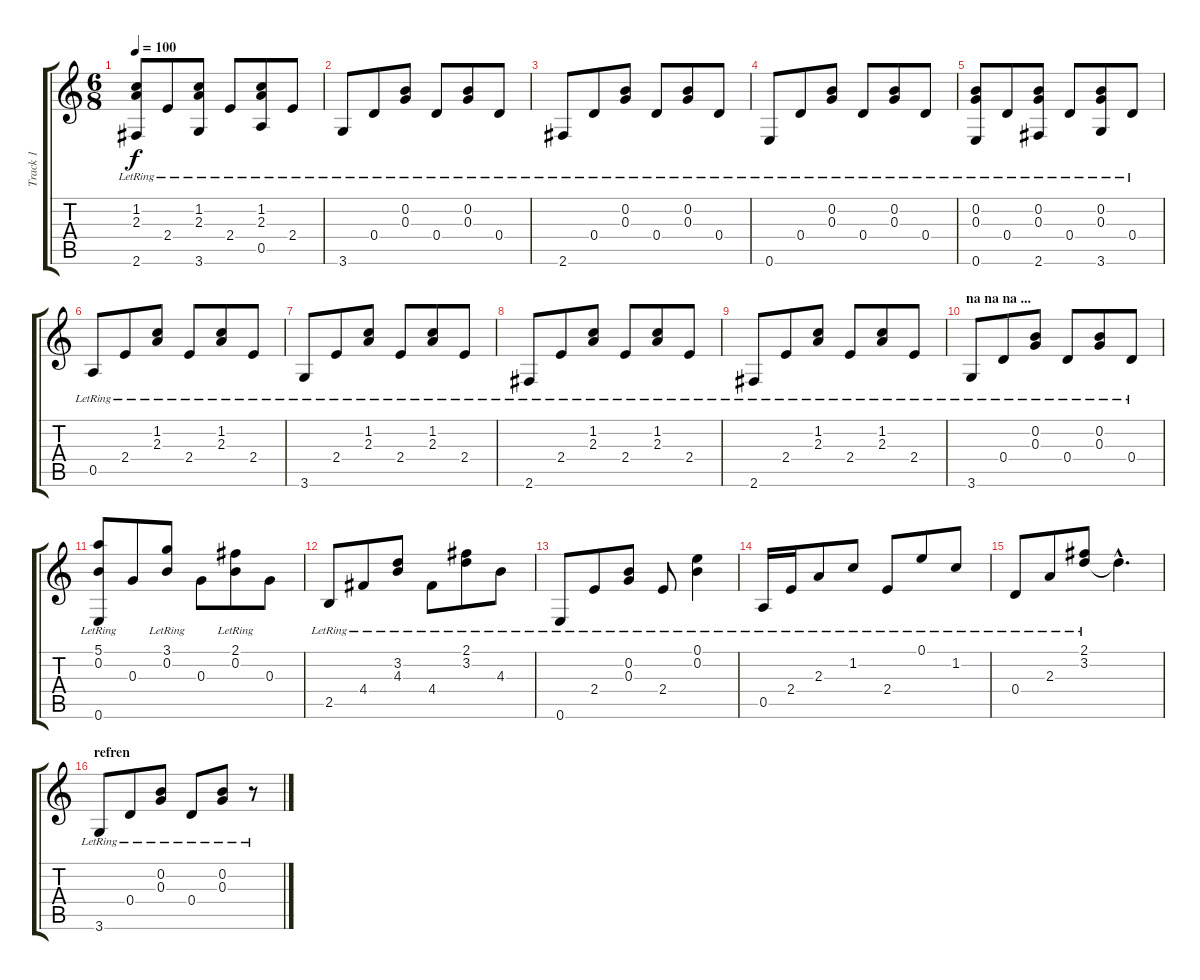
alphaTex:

\track ("Track 1" "Track 1") {instrument acousticguitarnylon}
\staff {score tabs}
\tuning (E4 B3 G3 D3 A2 E2) {hide}
\ts (6 8)
\tempo 100
\clef g2
\ks c
(1.2{lr} 2.3{lr} 2.6{lr}).8{dy f} 2.4{lr}.8 (1.2{lr} 2.3{lr} 3.6{lr}).8 2.4{lr}.8 (1.2{lr} 2.3{lr} 0.5{lr}).8 2.4{lr}.8 |
3.6{lr}.8 0.4{lr}.8 (0.2{lr} 0.3{lr}).8 0.4{lr}.8 (0.2{lr} 0.3{lr}).8 0.4{lr}.8 |
2.6{lr}.8 0.4{lr}.8 (0.2{lr} 0.3{lr}).8 0.4{lr}.8 (0.2{lr} 0.3{lr}).8 0.4{lr}.8 |
0.6{lr}.8 0.4{lr}.8 (0.2{lr} 0.3{lr}).8 0.4{lr}.8 (0.2{lr} 0.3{lr}).8 0.4{lr}.8 |
(0.2{lr} 0.3{lr} 0.6{lr}).8 0.4{lr}.8 (0.2{lr} 0.3{lr} 2.6{lr}).8 0.4{lr}.8 (0.2{lr} 0.3{lr} 3.6{lr}).8 0.4{lr}.8 |
0.5{lr}.8 2.4{lr}.8 (1.2{lr} 2.3{lr}).8 2.4{lr}.8 (1.2{lr} 2.3{lr}).8 2.4{lr}.8 |
3.6{lr}.8 2.4{lr}.8 (1.2{lr} 2.3{lr}).8 2.4{lr}.8 (1.2{lr} 2.3{lr}).8 2.4{lr}.8 |
2.6{lr}.8 2.4{lr}.8 (1.2{lr} 2.3{lr}).8 2.4{lr}.8 (1.2{lr} 2.3{lr}).8 2.4{lr}.8 |
2.6{lr}.8 2.4{lr}.8 (1.2{lr} 2.3{lr}).8 2.4{lr}.8 (1.2{lr} 2.3{lr}).8 2.4{lr}.8 |
\section ("" "na na na ...")
3.6{lr}.8 0.4{lr}.8 (0.2{lr} 0.3{lr}).8 0.4{lr}.8 (0.2{lr} 0.3{lr}).8 0.4{lr}.8 |
(5.1{lr} 0.2{lr} 0.6{lr}).8 0.3.8 (3.1{lr} 0.2{lr}).8 0.3.8 (2.1{lr} 0.2{lr}).8 0.3.8 |
2.5{lr}.8 4.4{lr}.8 (3.2{lr} 4.3{lr}).8 4.4{lr}.8 (2.1{lr} 3.2{lr}).8 4.3{lr}.8 |
0.6{lr}.8 2.4{lr}.8 (0.2{lr} 0.3{lr}).8 2.4{lr}.8 (0.1{lr} 0.2{lr}).4 |
0.5{lr}.16 2.4{lr}.16 2.3{lr}.8 1.2{lr}.8 2.4{lr}.8 0.1{lr}.8 1.2{lr}.8 |
0.4{lr}.8 2.3{lr}.8 (2.1{lr} 3.2{lr}).8 3.2{hac t}.4{d} |
\section ("" "refren")
3.6{lr}.8 0.4{lr}.8 (0.2{lr} 0.3{lr}).8 0.4{lr}.8 (0.2{lr} 0.3{lr}).8 r.8
